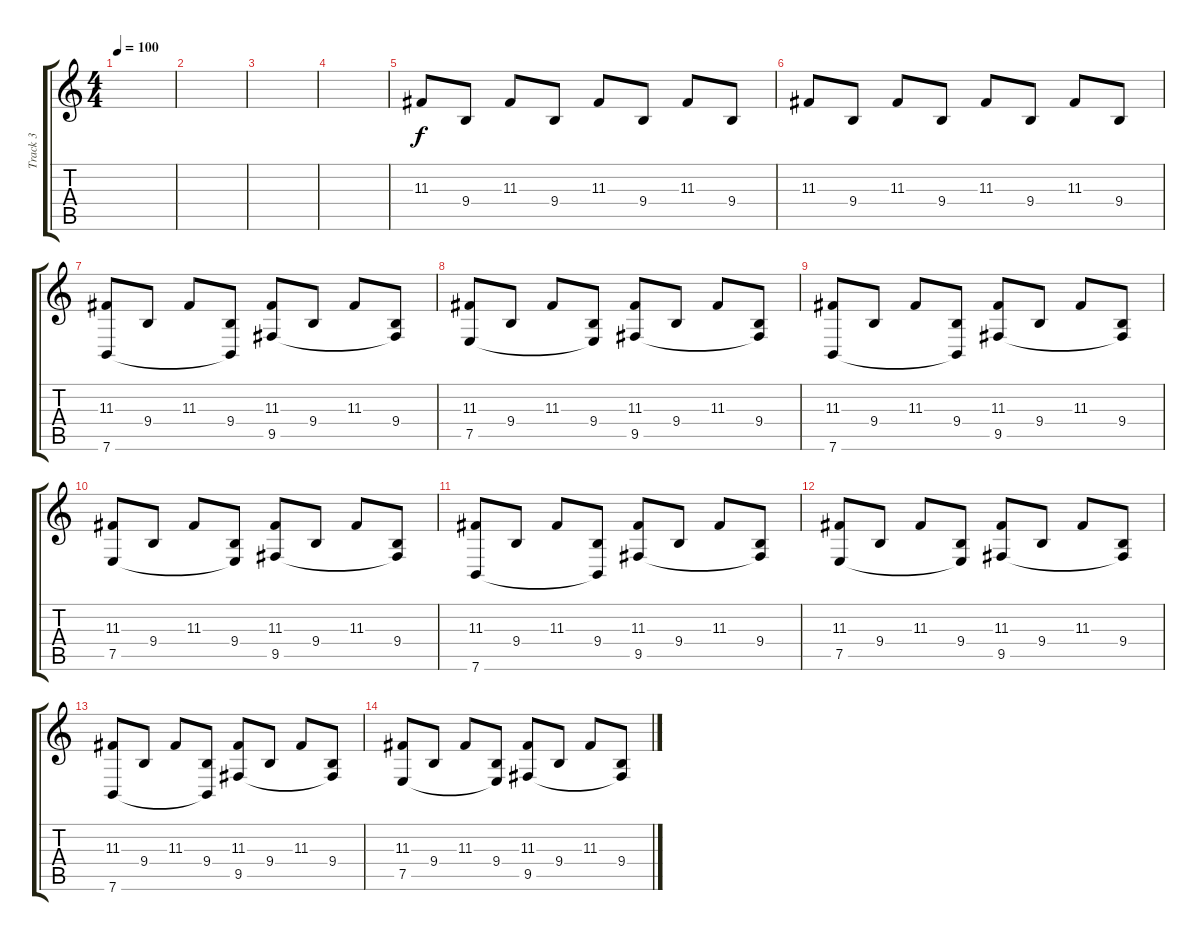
\track ("Track 3" "Track 3") {instrument acousticgrandpiano}
\staff {score tabs}
\tuning (E4 B3 G3 D3 A2 E2) {hide}
\ts (4 4)
\tempo 100
\clef g2
\ks c
|
|
|
|
11.3.8 9.4.8 11.3.8 9.4.8 11.3.8 9.4.8 11.3.8 9.4.8 |
11.3.8 9.4.8 11.3.8 9.4.8 11.3.8 9.4.8 11.3.8 9.4.8 |
(11.3 7.6).8 9.4.8 11.3.8 (9.4 7.6{t}).8 (11.3 9.5).8 9.4.8 11.3.8 (9.4 9.5{t}).8 |
(11.3 7.5).8 9.4.8 11.3.8 (9.4 7.5{t}).8 (11.3 9.5).8 9.4.8 11.3.8 (9.4 9.5{t}).8 |
(11.3 7.6).8 9.4.8 11.3.8 (9.4 7.6{t}).8 (11.3 9.5).8 9.4.8 11.3.8 (9.4 9.5{t}).8 |
(11.3 7.5).8 9.4.8 11.3.8 (9.4 7.5{t}).8 (11.3 9.5).8 9.4.8 11.3.8 (9.4 9.5{t}).8 |
(11.3 7.6).8 9.4.8 11.3.8 (9.4 7.6{t}).8 (11.3 9.5).8 9.4.8 11.3.8 (9.4 9.5{t}).8 |
(11.3 7.5).8 9.4.8 11.3.8 (9.4 7.5{t}).8 (11.3 9.5).8 9.4.8 11.3.8 (9.4 9.5{t}).8 |
(11.3 7.6).8 9.4.8 11.3.8 (9.4 7.6{t}).8 (11.3 9.5).8 9.4.8 11.3.8 (9.4 9.5{t}).8 |
(11.3 7.5).8 9.4.8 11.3.8 (9.4 7.5{t}).8 (11.3 9.5).8 9.4.8 11.3.8 (9.4 9.5{t}).8
